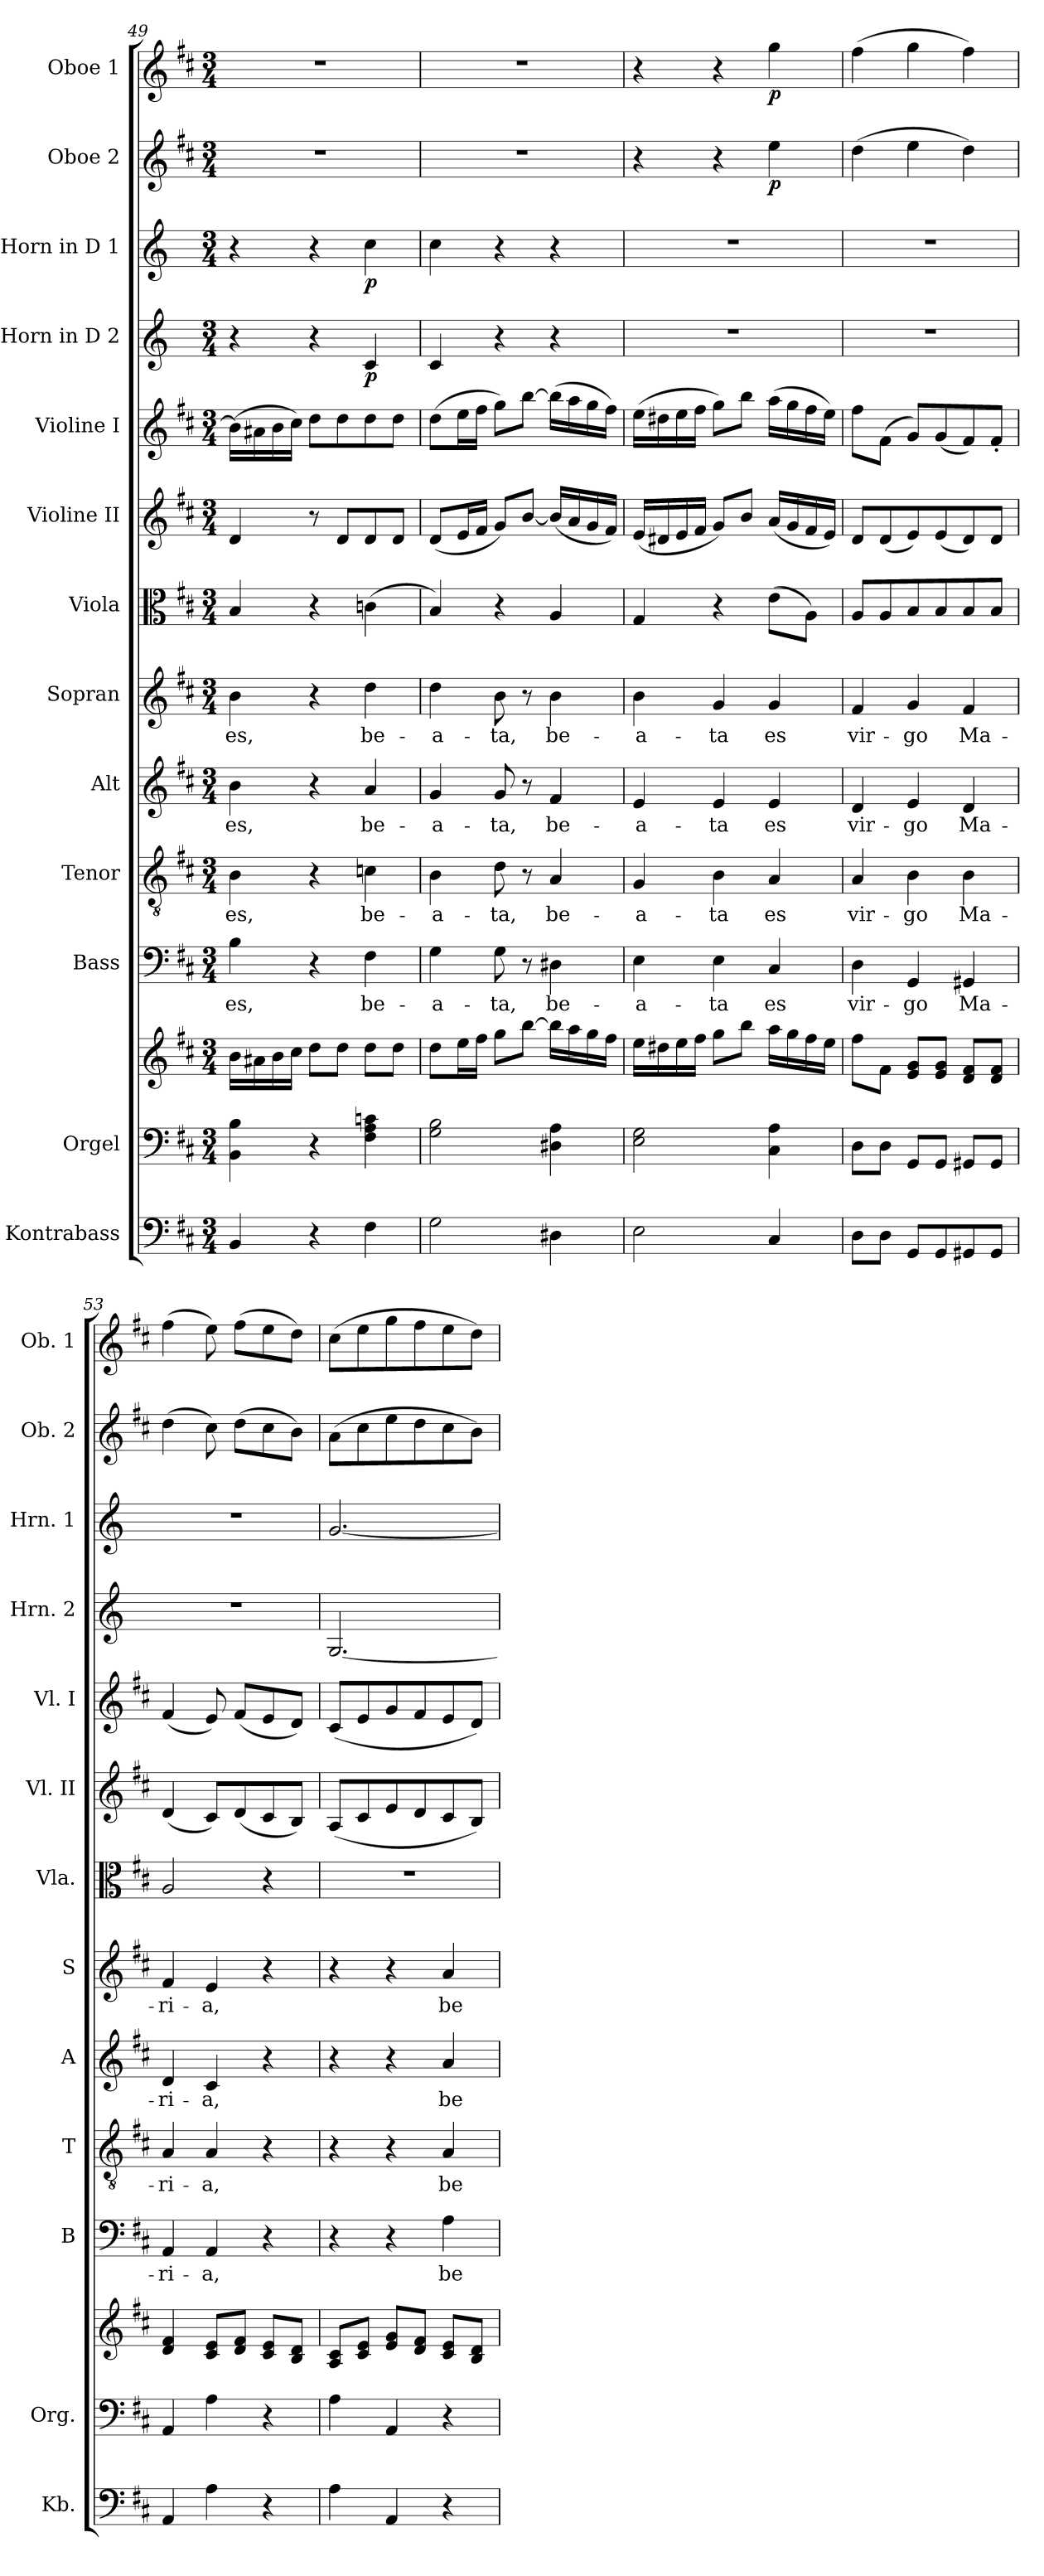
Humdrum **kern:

**kern	**kern	**kern	**kern	**text	**kern	**text	**kern	**text	**kern	**text	**kern	**kern	**kern	**kern	**dynam	**kern	**dynam	**kern	**dynam	**kern	**dynam
*part13	*part12	*part12	*part11	*part11	*part10	*part10	*part9	*part9	*part8	*part8	*part7	*part6	*part5	*part4	*part4	*part3	*part3	*part2	*part2	*part1	*part1
*staff14	*staff13	*staff12	*staff11	*staff11	*staff10	*staff10	*staff9	*staff9	*staff8	*staff8	*staff7	*staff6	*staff5	*staff4	*staff4	*staff3	*staff3	*staff2	*staff2	*staff1	*staff1
*I"Kontrabass	*I"Orgel	*	*I"Bass	*	*I"Tenor	*	*I"Alt	*	*I"Sopran	*	*I"Viola	*I"Violine II	*I"Violine I	*I"Horn in D 2	*	*I"Horn in D 1	*	*I"Oboe 2	*	*I"Oboe 1	*
*I'Kb.	*I'Org.	*	*I'B	*	*I'T	*	*I'A	*	*I'S	*	*I'Vla.	*I'Vl. II	*I'Vl. I	*I'Hrn. 2	*	*I'Hrn. 1	*	*I'Ob. 2	*	*I'Ob. 1	*
*clefF4	*clefF4	*clefG2	*clefF4	*	*clefGv2	*	*clefG2	*	*clefG2	*	*clefC3	*clefG2	*clefG2	*clefG2	*	*clefG2	*	*clefG2	*	*clefG2	*
*ITrd7c12	*	*	*	*	*	*	*	*	*	*	*	*	*	*ITrd-1c-2	*	*ITrd-1c-2	*	*	*	*	*
*k[f#c#]	*k[f#c#]	*k[f#c#]	*k[f#c#]	*	*k[f#c#]	*	*k[f#c#]	*	*k[f#c#]	*	*k[f#c#]	*k[f#c#]	*k[f#c#]	*k[f#c#]	*	*k[f#c#]	*	*k[f#c#]	*	*k[f#c#]	*
*D:	*D:	*D:	*D:	*	*D:	*	*D:	*	*D:	*	*D:	*D:	*D:	*D:	*	*D:	*	*D:	*	*D:	*
*M3/4	*M3/4	*M3/4	*M3/4	*	*M3/4	*	*M3/4	*	*M3/4	*	*M3/4	*M3/4	*M3/4	*M3/4	*	*M3/4	*	*M3/4	*	*M3/4	*
=49	=49	=49	=49	=49	=49	=49	=49	=49	=49	=49	=49	=49	=49	=49	=49	=49	=49	=49	=49	=49	=49
!	!	!	!	!LO:LY:b	!	!LO:LY:b	!	!LO:LY:b	!	!LO:LY:b	!	!	!	!	!	!	!	!	!	!	!
4BBB/	4BB\ 4B\	16b\LL	4B\	es,	4B\	es,	4b\	es,	4b\	es,	4B/	4d/	(>16b\LL]	4r	.	4r	.	2.r	.	2.r	.
.	.	16a#X\	.	.	.	.	.	.	.	.	.	.	16a#X\	.	.	.	.	.	.	.	.
.	.	16b\	.	.	.	.	.	.	.	.	.	.	16b\	.	.	.	.	.	.	.	.
.	.	16cc#\JJ	.	.	.	.	.	.	.	.	.	.	16cc#\JJ)	.	.	.	.	.	.	.	.
4r	4r	8dd\L	4r	.	4r	.	4r	.	4r	.	4r	8r	8dd\L	4r	.	4r	.	.	.	.	.
.	.	8dd\J	.	.	.	.	.	.	.	.	.	8d/L	8dd\	.	.	.	.	.	.	.	.
!	!	!	!	!LO:LY:b	!	!LO:LY:b	!	!LO:LY:b	!	!LO:LY:b	!	!	!	!	!LO:DY:b	!	!LO:DY:b	!	!	!	!
4FF#\	4F#\ 4A\ 4cn\	8dd\L	4F#\	be-	4cn\	be-	4a/	be-	4dd\	be-	(>4cn\	8d/	8dd\	4d/	p	4dd\	p	.	.	.	.
.	.	8dd\J	.	.	.	.	.	.	.	.	.	8d/J	8dd\J	.	.	.	.	.	.	.	.
!!LO:PB:g=z
=50	=50	=50	=50	=50	=50	=50	=50	=50	=50	=50	=50	=50	=50	=50	=50	=50	=50	=50	=50	=50	=50
!	!	!	!	!LO:LY:b	!	!LO:LY:b	!	!LO:LY:b	!	!LO:LY:b	!	!	!	!	!	!	!	!	!	!	!
2GG\	2G\ 2B\	8dd\L	4G\	-a-	4B\	-a-	4g/	-a-	4dd\	-a-	4B/)	(<8d/L	(>8dd\L	4d/	.	4dd\	.	2.r	.	2.r	.
.	.	16ee\L	.	.	.	.	.	.	.	.	.	16e/L	16ee\L	.	.	.	.	.	.	.	.
.	.	16ff#\JJ	.	.	.	.	.	.	.	.	.	16f#/JJ	16ff#\JJ	.	.	.	.	.	.	.	.
!	!	!	!	!LO:LY:b	!	!LO:LY:b	!	!LO:LY:b	!	!LO:LY:b	!	!	!	!	!	!	!	!	!	!	!
.	.	8gg\L	8G\	-ta,	8d\	-ta,	8g/	-ta,	8b\	-ta,	4r	8g/L)	8gg\L)	4r	.	4r	.	.	.	.	.
.	.	[8bb\J	8r	.	8r	.	8r	.	8r	.	.	[8b/J	[8bb\J	.	.	.	.	.	.	.	.
!	!	!	!	!LO:LY:b	!	!LO:LY:b	!	!LO:LY:b	!	!LO:LY:b	!	!	!	!	!	!	!	!	!	!	!
4DD#X\	4D#X\ 4A\	16bb\LL]	4D#X\	be-	4A/	be-	4f#/	be-	4b\	be-	4A/	(<16b/LL]	(>16bb\LL]	4r	.	4r	.	.	.	.	.
.	.	16aa\	.	.	.	.	.	.	.	.	.	16a/	16aa\	.	.	.	.	.	.	.	.
.	.	16gg\	.	.	.	.	.	.	.	.	.	16g/	16gg\	.	.	.	.	.	.	.	.
.	.	16ff#\JJ	.	.	.	.	.	.	.	.	.	16f#/JJ)	16ff#\JJ)	.	.	.	.	.	.	.	.
=51	=51	=51	=51	=51	=51	=51	=51	=51	=51	=51	=51	=51	=51	=51	=51	=51	=51	=51	=51	=51	=51
!	!	!	!	!LO:LY:b	!	!LO:LY:b	!	!LO:LY:b	!	!LO:LY:b	!	!	!	!	!	!	!	!	!	!	!
2EE\	2E\ 2G\	16ee\LL	4E\	-a-	4G/	-a-	4e/	-a-	4b\	-a-	4G/	(<16e/LL	(>16ee\LL	2.r	.	2.r	.	4r	.	4r	.
.	.	16dd#X\	.	.	.	.	.	.	.	.	.	16d#X/	16dd#X\	.	.	.	.	.	.	.	.
.	.	16ee\	.	.	.	.	.	.	.	.	.	16e/	16ee\	.	.	.	.	.	.	.	.
.	.	16ff#\JJ	.	.	.	.	.	.	.	.	.	16f#/JJ	16ff#\JJ	.	.	.	.	.	.	.	.
!	!	!	!	!LO:LY:b	!	!LO:LY:b	!	!LO:LY:b	!	!LO:LY:b	!	!	!	!	!	!	!	!	!	!	!
.	.	8gg\L	4E\	-ta	4B\	-ta	4e/	-ta	4g/	-ta	4r	8g/L)	8gg\L)	.	.	.	.	4r	.	4r	.
.	.	8bb\J	.	.	.	.	.	.	.	.	.	8b/J	8bb\J	.	.	.	.	.	.	.	.
!	!	!	!	!LO:LY:b	!	!LO:LY:b	!	!LO:LY:b	!	!LO:LY:b	!	!	!	!	!	!	!	!	!LO:DY:b	!	!LO:DY:b
4CC#/	4C#\ 4A\	16aa\LL	4C#/	es	4A/	es	4e/	es	4g/	es	(>8e\L	(<16a/LL	(>16aa\LL	.	.	.	.	4ee\	p	4gg\	p
.	.	16gg\	.	.	.	.	.	.	.	.	.	16g/	16gg\	.	.	.	.	.	.	.	.
.	.	16ff#\	.	.	.	.	.	.	.	.	8A\J)	16f#/	16ff#\	.	.	.	.	.	.	.	.
.	.	16ee\JJ	.	.	.	.	.	.	.	.	.	16e/JJ)	16ee\JJ)	.	.	.	.	.	.	.	.
=52	=52	=52	=52	=52	=52	=52	=52	=52	=52	=52	=52	=52	=52	=52	=52	=52	=52	=52	=52	=52	=52
!	!	!	!	!LO:LY:b	!	!LO:LY:b	!	!LO:LY:b	!	!LO:LY:b	!	!	!	!	!	!	!	!	!	!	!
8DD\L	8D\L	8ff#\L	4D\	vir-	4A/	vir-	4d/	vir-	4f#/	vir-	8A/L	8d/L	8ff#\L	2.r	.	2.r	.	(>4dd\	.	(>4ff#\	.
8DD\J	8D\J	8f#\J	.	.	.	.	.	.	.	.	8A/	(<8d/	(<8f#\J	.	.	.	.	.	.	.	.
!	!	!	!	!LO:LY:b	!	!LO:LY:b	!	!LO:LY:b	!	!LO:LY:b	!	!	!	!	!	!	!	!	!	!	!
8GGG/L	8GG/L	8e/ 8g/L	4GG/	-go	4B\	-go	4e/	-go	4g/	-go	8B/	8e/)	8g/L)	.	.	.	.	4ee\	.	4gg\	.
8GGG/	8GG/J	8e/ 8g/J	.	.	.	.	.	.	.	.	8B/	(<8e/	(<8g/	.	.	.	.	.	.	.	.
!	!	!	!	!LO:LY:b	!	!LO:LY:b	!	!LO:LY:b	!	!LO:LY:b	!	!	!	!	!	!	!	!	!	!	!
8GGG#X/	8GG#X/L	8d/ 8f#/L	4GG#X/	Ma-	4B\	Ma-	4d/	Ma-	4f#/	Ma-	8B/	8d/)	8f#/)	.	.	.	.	4dd\)	.	4ff#\)	.
8GGG#/J	8GG#/J	8d/ 8f#/J	.	.	.	.	.	.	.	.	8B/J	8d/J	8f#'</J	.	.	.	.	.	.	.	.
=53	=53	=53	=53	=53	=53	=53	=53	=53	=53	=53	=53	=53	=53	=53	=53	=53	=53	=53	=53	=53	=53
!	!	!	!	!LO:LY:b	!	!LO:LY:b	!	!LO:LY:b	!	!LO:LY:b	!	!	!	!	!	!	!	!	!	!	!
4AAA/	4AA/	4d/ 4f#/	4AA/	-ri-	4A/	-ri-	4d/	-ri-	4f#/	-ri-	2A/	(<4d/	(<4f#/	2.r	.	2.r	.	(>4dd\	.	(>4ff#\	.
!	!	!	!	!LO:LY:b	!	!LO:LY:b	!	!LO:LY:b	!	!LO:LY:b	!	!	!	!	!	!	!	!	!	!	!
4AA\	4A\	8c#/ 8e/L	4AA/	-a,	4A/	-a,	4c#/	-a,	4e/	-a,	.	8c#/L)	8e/)	.	.	.	.	8cc#\)	.	8ee\)	.
.	.	8d/ 8f#/J	.	.	.	.	.	.	.	.	.	(<8d/	(<8f#/L	.	.	.	.	(>8dd\L	.	(>8ff#\L	.
4r	4r	8c#/ 8e/L	4r	.	4r	.	4r	.	4r	.	4r	8c#/	8e/	.	.	.	.	8cc#\	.	8ee\	.
.	.	8B/ 8d/J	.	.	.	.	.	.	.	.	.	8B/J)	8d/J)	.	.	.	.	8b\J)	.	8dd\J)	.
=54	=54	=54	=54	=54	=54	=54	=54	=54	=54	=54	=54	=54	=54	=54	=54	=54	=54	=54	=54	=54	=54
4AA\	4A\	8A/ 8c#/L	4r	.	4r	.	4r	.	4r	.	2.r	(<8A/L	(<8c#/L	[2.A/	.	[2.a/	.	(>8a\L	.	(>8cc#\L	.
.	.	8c#/ 8e/J	.	.	.	.	.	.	.	.	.	8c#/	8e/	.	.	.	.	8cc#\	.	8ee\	.
4AAA/	4AA/	8e/ 8g/L	4r	.	4r	.	4r	.	4r	.	.	8e/	8g/	.	.	.	.	8ee\	.	8gg\	.
.	.	8d/ 8f#/J	.	.	.	.	.	.	.	.	.	8d/	8f#/	.	.	.	.	8dd\	.	8ff#\	.
!	!	!	!	!LO:LY:b	!	!LO:LY:b	!	!LO:LY:b	!	!LO:LY:b	!	!	!	!	!	!	!	!	!	!	!
4r	4r	8c#/ 8e/L	4A\	be-	4A/	be-	4a/	be-	4a/	be-	.	8c#/	8e/	.	.	.	.	8cc#\	.	8ee\	.
.	.	8B/ 8d/J	.	.	.	.	.	.	.	.	.	8B/J)	8d/J)	.	.	.	.	8b\J)	.	8dd\J)	.
=	=	=	=	=	=	=	=	=	=	=	=	=	=	=	=	=	=	=	=	=	=
*-	*-	*-	*-	*-	*-	*-	*-	*-	*-	*-	*-	*-	*-	*-	*-	*-	*-	*-	*-	*-	*-
